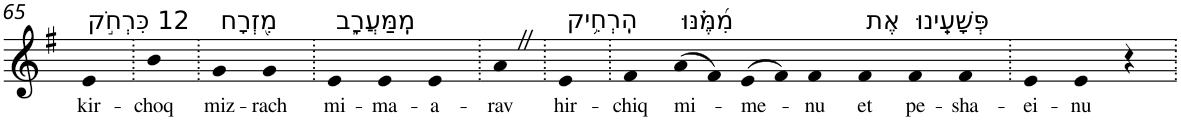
**kern	**text
*part1	*part1
*staff1	*staff1
*I"Piano	*
*I'Pno	*
!!LO:PB:g=z
*clefG2	*
*k[f#]	*
*G:	*
=65	=65
!LO:TX:a:t=12 כִּרְחֹ֣ק	!
!	!LO:LY:b
4e	kir-
=66.	=66.
!	!LO:LY:b
4b	-choq
=67.	=67.
!LO:TX:a:t=מִ֭זְרָח	!
!	!LO:LY:b
4g	miz-
!	!LO:LY:b
4g	-rach
=68.	=68.
!LO:TX:a:t=מִֽמַּעֲרָ֑ב	!
!	!LO:LY:b
4e	mi-
!	!LO:LY:b
4e	-ma-
!	!LO:LY:b
4e	-a-
=69.	=69.
!	!LO:LY:b
4aZ	-rav
=70.	=70.
!LO:TX:a:t=הִֽרְחִ֥יק	!
!	!LO:LY:b
4e	hir-
=71.	=71.
!	!LO:LY:b
4f#	-chiq
!LO:TX:a:t=מִ֝מֶּ֗נּוּ	!
!	!LO:LY:b
(>8a	mi-
8f#)	.
!	!LO:LY:b
(>8e	-me-
8f#)	.
!	!LO:LY:b
4f#	-nu
!LO:TX:a:t=אֶת	!
!	!LO:LY:b
4f#	et
!LO:TX:a:t=פְּשָׁעֵֽינוּ	!
!	!LO:LY:b
4f#	pe-
!	!LO:LY:b
4f#	-sha-
=72.	=72.
!	!LO:LY:b
4e	-ei-
!	!LO:LY:b
4e	-nu
4r	.
=.	=.
*-	*-
